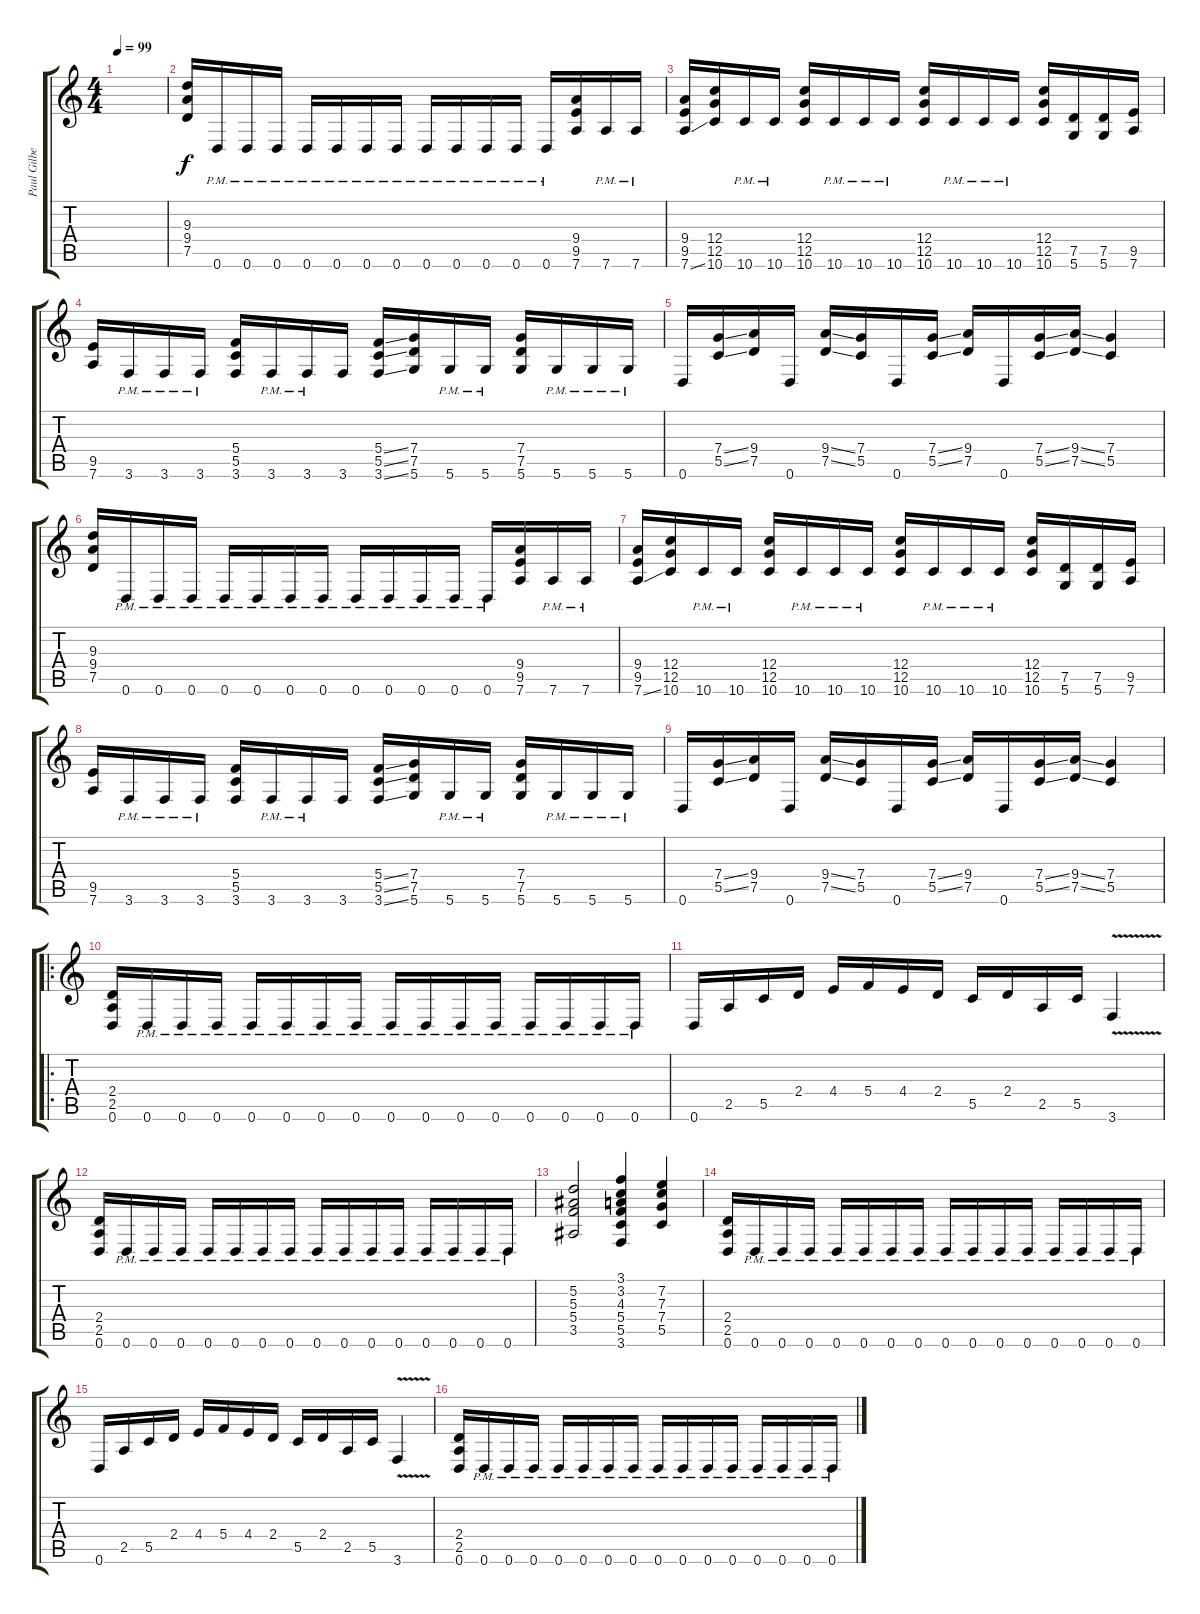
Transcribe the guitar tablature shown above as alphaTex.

\track ("Paul Gilbert" "Paul Gilbe") {instrument distortionguitar}
\staff {score tabs}
\tuning (D4 A3 F3 C3 G2 D2) {hide}
\ts (4 4)
\tempo 99
\clef g2
\ks c
|
(9.3 9.4 7.5).16 0.6{pm}.16 0.6{pm}.16 0.6{pm}.16 0.6{pm}.16 0.6{pm}.16 0.6{pm}.16 0.6{pm}.16 0.6{pm}.16 0.6{pm}.16 0.6{pm}.16 0.6{pm}.16 0.6{pm}.16 (9.4 9.5 7.6).16 7.6{pm}.16 7.6{pm}.16 |
(9.4 9.5 7.6{ss}).16 (12.4 12.5 10.6).16 10.6{pm}.16 10.6{pm}.16 (12.4 12.5 10.6).16 10.6{pm}.16 10.6{pm}.16 10.6{pm}.16 (12.4 12.5 10.6).16 10.6{pm}.16 10.6{pm}.16 10.6{pm}.16 (12.4 12.5 10.6).16 (7.5 5.6).16 (7.5 5.6).16 (9.5 7.6).16 |
(9.5 7.6).16 3.6{pm}.16 3.6{pm}.16 3.6{pm}.16 (5.4 5.5 3.6).16 3.6{pm}.16 3.6{pm}.16 3.6.16 (5.4{ss} 5.5{ss} 3.6{ss}).16 (7.4 7.5 5.6).16 5.6{pm}.16 5.6{pm}.16 (7.4 7.5 5.6).16 5.6{pm}.16 5.6{pm}.16 5.6{pm}.16 |
0.6.16 (7.4{ss} 5.5{ss}).16 (9.4 7.5).16 0.6.16 (9.4{ss} 7.5{ss}).16 (7.4 5.5).16 0.6.16 (7.4{ss} 5.5{ss}).16 (9.4 7.5).16 0.6.16 (7.4{ss} 5.5{ss}).16 (9.4{ss} 7.5{ss}).16 (7.4 5.5).4 |
(9.3 9.4 7.5).16 0.6{pm}.16 0.6{pm}.16 0.6{pm}.16 0.6{pm}.16 0.6{pm}.16 0.6{pm}.16 0.6{pm}.16 0.6{pm}.16 0.6{pm}.16 0.6{pm}.16 0.6{pm}.16 0.6{pm}.16 (9.4 9.5 7.6).16 7.6{pm}.16 7.6{pm}.16 |
(9.4 9.5 7.6{ss}).16 (12.4 12.5 10.6).16 10.6{pm}.16 10.6{pm}.16 (12.4 12.5 10.6).16 10.6{pm}.16 10.6{pm}.16 10.6{pm}.16 (12.4 12.5 10.6).16 10.6{pm}.16 10.6{pm}.16 10.6{pm}.16 (12.4 12.5 10.6).16 (7.5 5.6).16 (7.5 5.6).16 (9.5 7.6).16 |
(9.5 7.6).16 3.6{pm}.16 3.6{pm}.16 3.6{pm}.16 (5.4 5.5 3.6).16 3.6{pm}.16 3.6{pm}.16 3.6.16 (5.4{ss} 5.5{ss} 3.6{ss}).16 (7.4 7.5 5.6).16 5.6{pm}.16 5.6{pm}.16 (7.4 7.5 5.6).16 5.6{pm}.16 5.6{pm}.16 5.6{pm}.16 |
0.6.16 (7.4{ss} 5.5{ss}).16 (9.4 7.5).16 0.6.16 (9.4{ss} 7.5{ss}).16 (7.4 5.5).16 0.6.16 (7.4{ss} 5.5{ss}).16 (9.4 7.5).16 0.6.16 (7.4{ss} 5.5{ss}).16 (9.4{ss} 7.5{ss}).16 (7.4 5.5).4 |
\ro
(2.4 2.5 0.6).16 0.6{pm}.16 0.6{pm}.16 0.6{pm}.16 0.6{pm}.16 0.6{pm}.16 0.6{pm}.16 0.6{pm}.16 0.6{pm}.16 0.6{pm}.16 0.6{pm}.16 0.6{pm}.16 0.6{pm}.16 0.6{pm}.16 0.6{pm}.16 0.6{pm}.16 |
0.6.16 2.5.16 5.5.16 2.4.16 4.4.16 5.4.16 4.4.16 2.4.16 5.5.16 2.4.16 2.5.16 5.5.16 3.6{v}.4 |
(2.4 2.5 0.6).16 0.6{pm}.16 0.6{pm}.16 0.6{pm}.16 0.6{pm}.16 0.6{pm}.16 0.6{pm}.16 0.6{pm}.16 0.6{pm}.16 0.6{pm}.16 0.6{pm}.16 0.6{pm}.16 0.6{pm}.16 0.6{pm}.16 0.6{pm}.16 0.6{pm}.16 |
(5.2 5.3 5.4 3.5).2 (3.1 3.2 4.3 5.4 5.5 3.6).4 (7.2 7.3 7.4 5.5).4 |
(2.4 2.5 0.6).16 0.6{pm}.16 0.6{pm}.16 0.6{pm}.16 0.6{pm}.16 0.6{pm}.16 0.6{pm}.16 0.6{pm}.16 0.6{pm}.16 0.6{pm}.16 0.6{pm}.16 0.6{pm}.16 0.6{pm}.16 0.6{pm}.16 0.6{pm}.16 0.6{pm}.16 |
0.6.16 2.5.16 5.5.16 2.4.16 4.4.16 5.4.16 4.4.16 2.4.16 5.5.16 2.4.16 2.5.16 5.5.16 3.6{v}.4 |
(2.4 2.5 0.6).16 0.6{pm}.16 0.6{pm}.16 0.6{pm}.16 0.6{pm}.16 0.6{pm}.16 0.6{pm}.16 0.6{pm}.16 0.6{pm}.16 0.6{pm}.16 0.6{pm}.16 0.6{pm}.16 0.6{pm}.16 0.6{pm}.16 0.6{pm}.16 0.6{pm}.16
